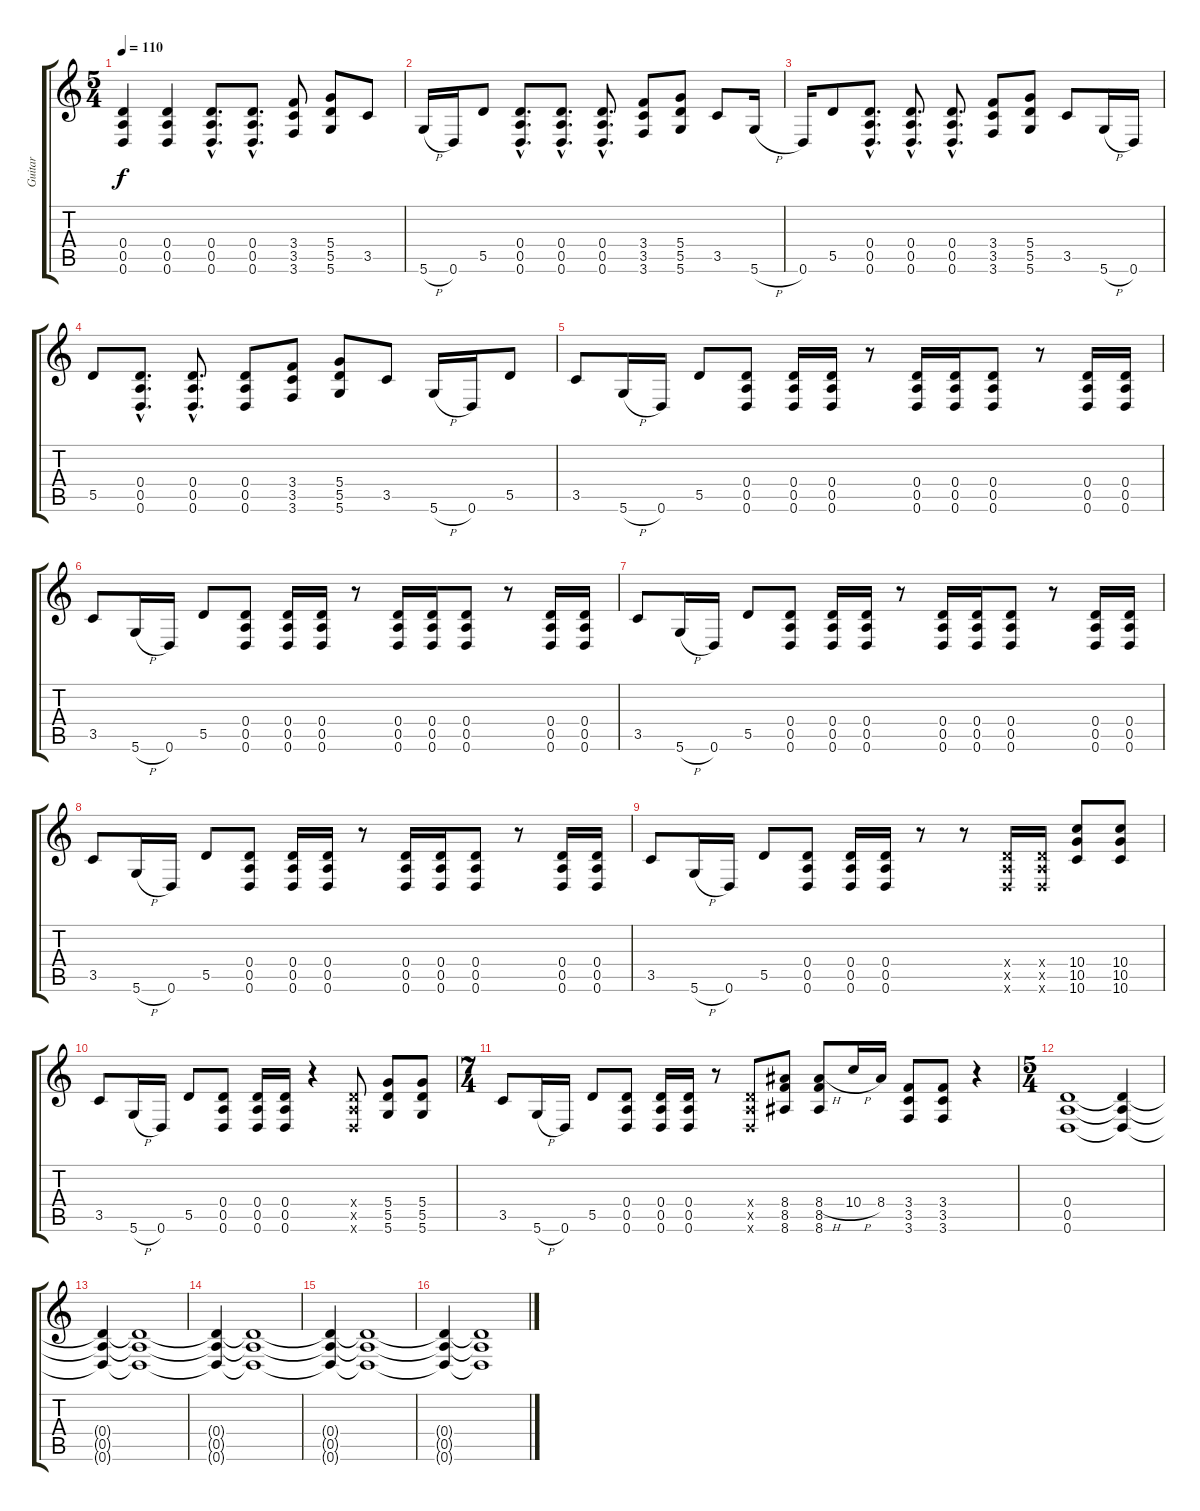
\track ("Guitar" "Guitar") {instrument overdrivenguitar}
\staff {score tabs}
\tuning (E4 B3 G3 D3 A2 D2) {hide}
\ts (5 4)
\tempo 110
\clef g2
\ks c
(0.4 0.5 0.6).4{dy f volume 12 instrument distortionguitar} (0.4 0.5 0.6).4 (0.4{hac} 0.5{hac} 0.6{hac}).8{d} (0.4{hac} 0.5{hac} 0.6{hac}).8{d} (3.4 3.5 3.6).8 (5.4 5.5 5.6).8 3.5.8 |
5.6{h}.16 0.6.16 5.5.8 (0.4{hac} 0.5{hac} 0.6{hac}).8{d} (0.4{hac} 0.5{hac} 0.6{hac}).8{d} (0.4{hac} 0.5{hac} 0.6{hac}).8{d} (3.4 3.5 3.6).8 (5.4 5.5 5.6).8 3.5.8 5.6{h}.16 |
0.6.16 5.5.8 (0.4{hac} 0.5{hac} 0.6{hac}).8{d} (0.4{hac} 0.5{hac} 0.6{hac}).8{d} (0.4{hac} 0.5{hac} 0.6{hac}).8{d} (3.4 3.5 3.6).8 (5.4 5.5 5.6).8 3.5.8 5.6{h}.16 0.6.16 |
5.5.8 (0.4{hac} 0.5{hac} 0.6{hac}).8{d} (0.4{hac} 0.5{hac} 0.6{hac}).8{d} (0.4 0.5 0.6).8 (3.4 3.5 3.6).8 (5.4 5.5 5.6).8 3.5.8 5.6{h}.16 0.6.16 5.5.8 |
3.5.8 5.6{h}.16 0.6.16 5.5.8 (0.4 0.5 0.6).8 (0.4 0.5 0.6).16 (0.4 0.5 0.6).16 r.8 (0.4 0.5 0.6).16 (0.4 0.5 0.6).16 (0.4 0.5 0.6).8 r.8 (0.4 0.5 0.6).16 (0.4 0.5 0.6).16 |
3.5.8 5.6{h}.16 0.6.16 5.5.8 (0.4 0.5 0.6).8 (0.4 0.5 0.6).16 (0.4 0.5 0.6).16 r.8 (0.4 0.5 0.6).16 (0.4 0.5 0.6).16 (0.4 0.5 0.6).8 r.8 (0.4 0.5 0.6).16 (0.4 0.5 0.6).16 |
3.5.8 5.6{h}.16 0.6.16 5.5.8 (0.4 0.5 0.6).8 (0.4 0.5 0.6).16 (0.4 0.5 0.6).16 r.8 (0.4 0.5 0.6).16 (0.4 0.5 0.6).16 (0.4 0.5 0.6).8 r.8 (0.4 0.5 0.6).16 (0.4 0.5 0.6).16 |
3.5.8 5.6{h}.16 0.6.16 5.5.8 (0.4 0.5 0.6).8 (0.4 0.5 0.6).16 (0.4 0.5 0.6).16 r.8 (0.4 0.5 0.6).16 (0.4 0.5 0.6).16 (0.4 0.5 0.6).8 r.8 (0.4 0.5 0.6).16 (0.4 0.5 0.6).16 |
3.5.8{volume 16 instrument distortionguitar} 5.6{h}.16 0.6.16 5.5.8 (0.4 0.5 0.6).8 (0.4 0.5 0.6).16 (0.4 0.5 0.6).16 r.8 r.8 (0.4{x} 0.5{x} 0.6{x}).16 (0.4{x} 0.5{x} 0.6{x}).16 (10.4 10.5 10.6).8 (10.4 10.5 10.6).8 |
3.5.8 5.6{h}.16 0.6.16 5.5.8 (0.4 0.5 0.6).8 (0.4 0.5 0.6).16 (0.4 0.5 0.6).16 r.4 (0.4{x} 0.5{x} 0.6{x}).8 (5.4 5.5 5.6).8 (5.4 5.5 5.6).8 |
\ts (7 4)
3.5.8 5.6{h}.16 0.6.16 5.5.8 (0.4 0.5 0.6).8 (0.4 0.5 0.6).16 (0.4 0.5 0.6).16 r.8 (0.4{x} 0.5{x} 0.6{x}).8 (8.4 8.5 8.6).8 (8.4{h} 8.5 8.6).8 10.4{h}.16 8.4.16 (3.4 3.5 3.6).8 (3.4 3.5 3.6).8 r.4 |
\ts (5 4)
(0.4 0.5 0.6).1{volume 16 instrument distortionguitar} (0.4{t} 0.5{t} 0.6{t}).4 |
(0.4{t} 0.5{t} 0.6{t}).4 (0.4{t} 0.5{t} 0.6{t}).1 |
(0.4{t} 0.5{t} 0.6{t}).4 (0.4{t} 0.5{t} 0.6{t}).1 |
(0.4{t} 0.5{t} 0.6{t}).4 (0.4{t} 0.5{t} 0.6{t}).1 |
(0.4{t} 0.5{t} 0.6{t}).4 (0.4{t} 0.5{t} 0.6{t}).1
